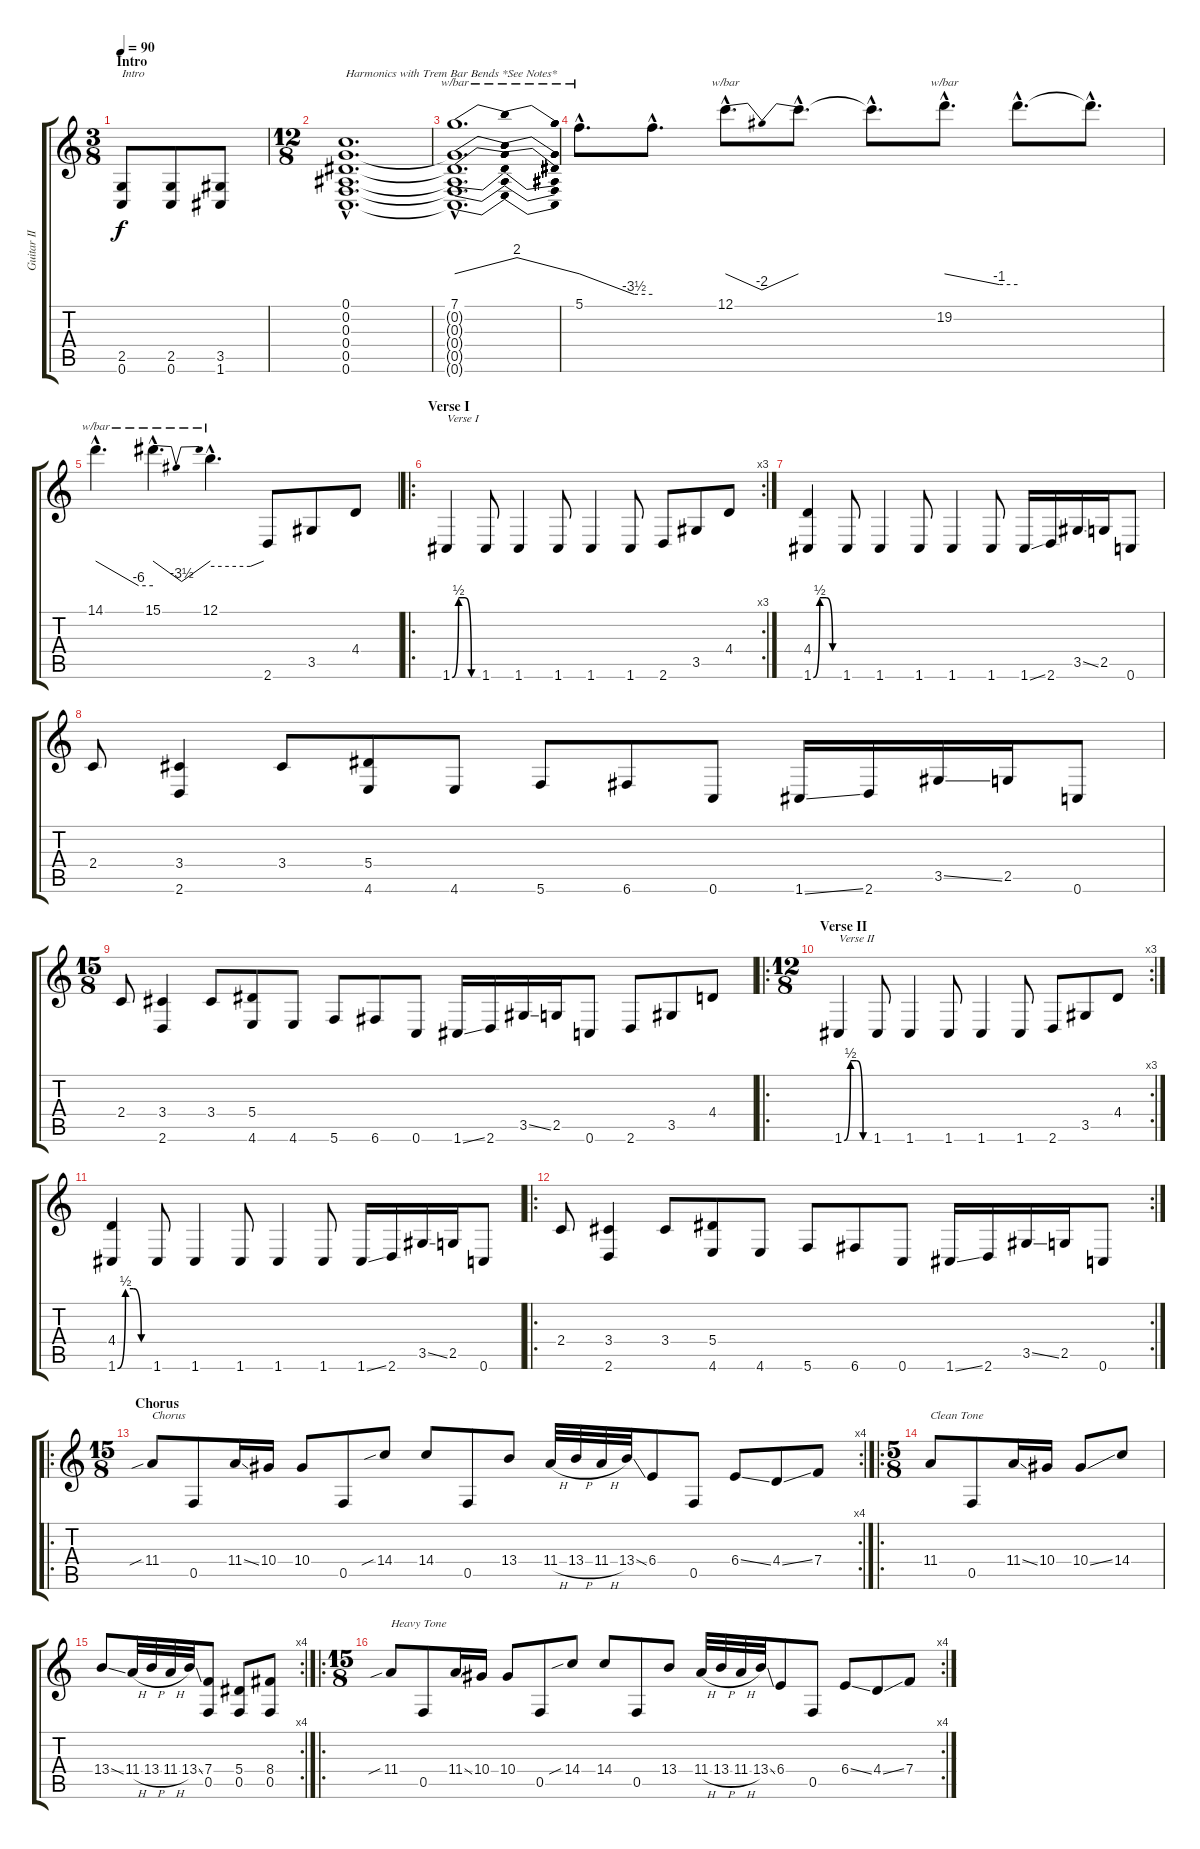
\track ("Guitar II [Daniel Mongrain]" "Guitar II ") {instrument distortionguitar}
\staff {score tabs}
\tuning (C4 G3 Eb3 Bb2 F2 C2) {hide}
\ts (3 8)
\section ("" "Intro")
\tempo 90
\clef g2
\ks c
(2.5 0.6).8{txt "Intro" dy f instrument distortionguitar} (2.5 0.6).8 (3.5 1.6).8 |
\ts (12 8)
(0.1{hac} 0.2{hac} 0.3{hac} 0.4{hac} 0.5{hac} 0.6{hac}).1{d txt "Harmonics with Trem Bar Bends *See Notes*"} |
(7.1{hac} 0.2{hac t} 0.3{hac t} 0.4{hac t} 0.5{hac t} 0.6{hac t}).1{d tbe (dip default 0 0 30 8 60 0)} |
5.1{hac}.8{d tbe (custom default 0 0 45 -14 60 -14)} 5.1{hac t}.8{d} 12.1{hac}.8{d tbe (dip default 0 0 30 -8 60 0)} 12.1{hac t}.8{d} 12.1{hac t}.8{d} 19.2{hac}.8{d tbe (custom default 0 0 45 -4 60 -4)} 19.2{hac t}.8{d} 19.2{hac t}.8{d} |
14.1{hac}.4{d tbe (custom default 0 0 45 -24 60 -24)} 15.1{hac}.4{d tbe (dip default 0 0 30 -14 60 0)} 12.1{hac}.4{d tbe (custom default 0 -2 45 -2 60 0)} 2.6.8 3.5.8 4.4.8 |
\ro
\rc 3
\section ("" "Verse I")
1.6{be (custom 0 0 15 2 30 2 45 0 60 0)}.4{txt "Verse I"} 1.6.8 1.6.4 1.6.8 1.6.4 1.6.8 2.6.8 3.5.8 4.4.8 |
(4.4 1.6{be (custom 0 0 15 2 30 2 45 0 60 0)}).4 1.6.8 1.6.4 1.6.8 1.6.4 1.6.8 1.6{ss}.16 2.6.16 3.5{ss}.16 2.5.16 0.6.8 |
2.4.8 (3.4 2.6).4 3.4.8 (5.4 4.6).8 4.6.8 5.6.8 6.6.8 0.6.8 1.6{ss}.16 2.6.16 3.5{ss}.16 2.5.16 0.6.8 |
\ts (15 8)
2.4.8 (3.4 2.6).4 3.4.8 (5.4 4.6).8 4.6.8 5.6.8 6.6.8 0.6.8 1.6{ss}.16 2.6.16 3.5{ss}.16 2.5.16 0.6.8 2.6.8 3.5.8 4.4.8 |
\ro
\rc 3
\ts (12 8)
\section ("" "Verse II")
1.6{be (custom 0 0 15 2 30 2 45 0 60 0)}.4{txt "Verse II"} 1.6.8 1.6.4 1.6.8 1.6.4 1.6.8 2.6.8 3.5.8 4.4.8 |
(4.4 1.6{be (custom 0 0 15 2 30 2 45 0 60 0)}).4 1.6.8 1.6.4 1.6.8 1.6.4 1.6.8 1.6{ss}.16 2.6.16 3.5{ss}.16 2.5.16 0.6.8 |
\ro
\rc 2
2.4.8 (3.4 2.6).4 3.4.8 (5.4 4.6).8 4.6.8 5.6.8 6.6.8 0.6.8 1.6{ss}.16 2.6.16 3.5{ss}.16 2.5.16 0.6.8 |
\ro
\rc 4
\ts (15 8)
\section ("" "Chorus")
11.4{sib}.8{txt "Chorus"} 0.5.8 11.4{ss}.16 10.4.16 10.4.8 0.5.8 14.4{sib}.8 14.4.8 0.5.8 13.4.8 11.4{h}.32 13.4{h}.32 11.4{h}.32 13.4{ss}.32 6.4.8 0.5.8 6.4{ss}.8 4.4{ss}.8 7.4.8 |
\ro
\ts (5 8)
11.4.8{txt "Clean Tone" instrument electricguitarjazz} 0.5.8 11.4{ss}.16 10.4.16 10.4{ss}.8 14.4.8 |
\rc 4
13.4{ss}.8 11.4{h}.32 13.4{h}.32 11.4{h}.32 13.4{ss}.32 (7.4 0.5).8 (5.4 0.5).8 (8.4 0.5).8 |
\ro
\rc 4
\ts (15 8)
11.4{sib}.8{txt "Heavy Tone" instrument distortionguitar} 0.5.8 11.4{ss}.16 10.4.16 10.4.8 0.5.8 14.4{sib}.8 14.4.8 0.5.8 13.4.8 11.4{h}.32 13.4{h}.32 11.4{h}.32 13.4{ss}.32 6.4.8 0.5.8 6.4{ss}.8 4.4{ss}.8 7.4.8
